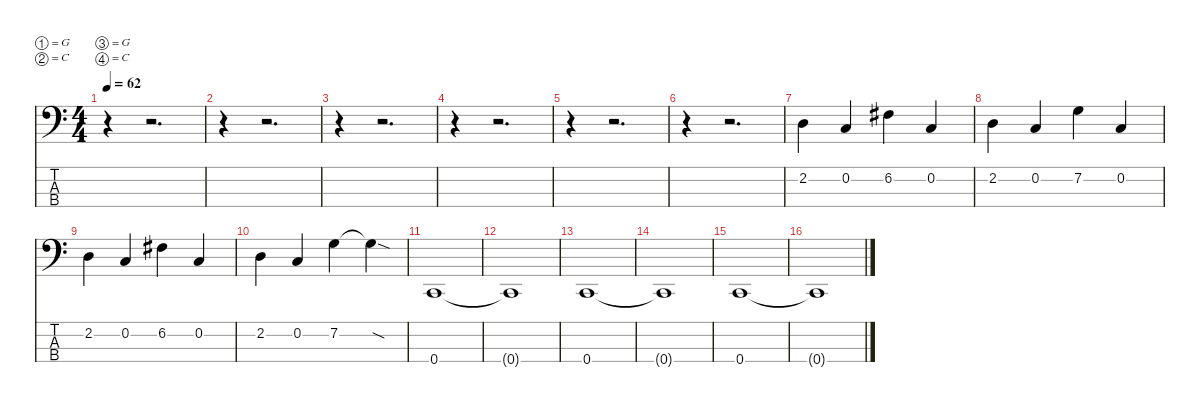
\defaultSystemsLayout 4
\hideDynamics
\bracketExtendMode nobrackets
\singleTrackTrackNamePolicy hidden
\multiTrackTrackNamePolicy hidden
\firstSystemTrackNameMode fullname
\otherSystemsTrackNameOrientation horizontal
\track ("Bass" "el.bs.") {instrument electricbassfinger}
\staff {score tabs}
\tuning (G2 C2 G1 C1)
\ts (4 4)
\beaming (8 2 2 2 2)
\tempo 62
\clef f4
\ks c
r.4{dy f instrument electricbassfinger beam Down} r.2{d beam Down} |
r.4{beam Down} r.2{d beam Down} |
r.4{beam Down} r.2{d beam Down} |
r.4{beam Down} r.2{d beam Down} |
r.4{beam Down} r.2{d beam Down} |
r.4{beam Down} r.2{d beam Down} |
2.2.4{beam Down} 0.2.4{beam Up} 6.2{acc #}.4{beam Down} 0.2.4{beam Up} |
2.2.4{beam Down} 0.2.4{beam Up} 7.2.4{beam Down} 0.2.4{beam Up} |
2.2.4{beam Down} 0.2.4{beam Up} 6.2{acc #}.4{beam Down} 0.2.4{beam Up} |
2.2.4{beam Down} 0.2.4{beam Up} 7.2.4{beam Down} 7.2{sod t}.4{beam Down} |
0.4.1{beam Up} |
0.4{t}.1{beam Up} |
0.4.1{beam Up} |
0.4{t}.1{beam Up} |
0.4.1{beam Up} |
0.4{t}.1{beam Up}
